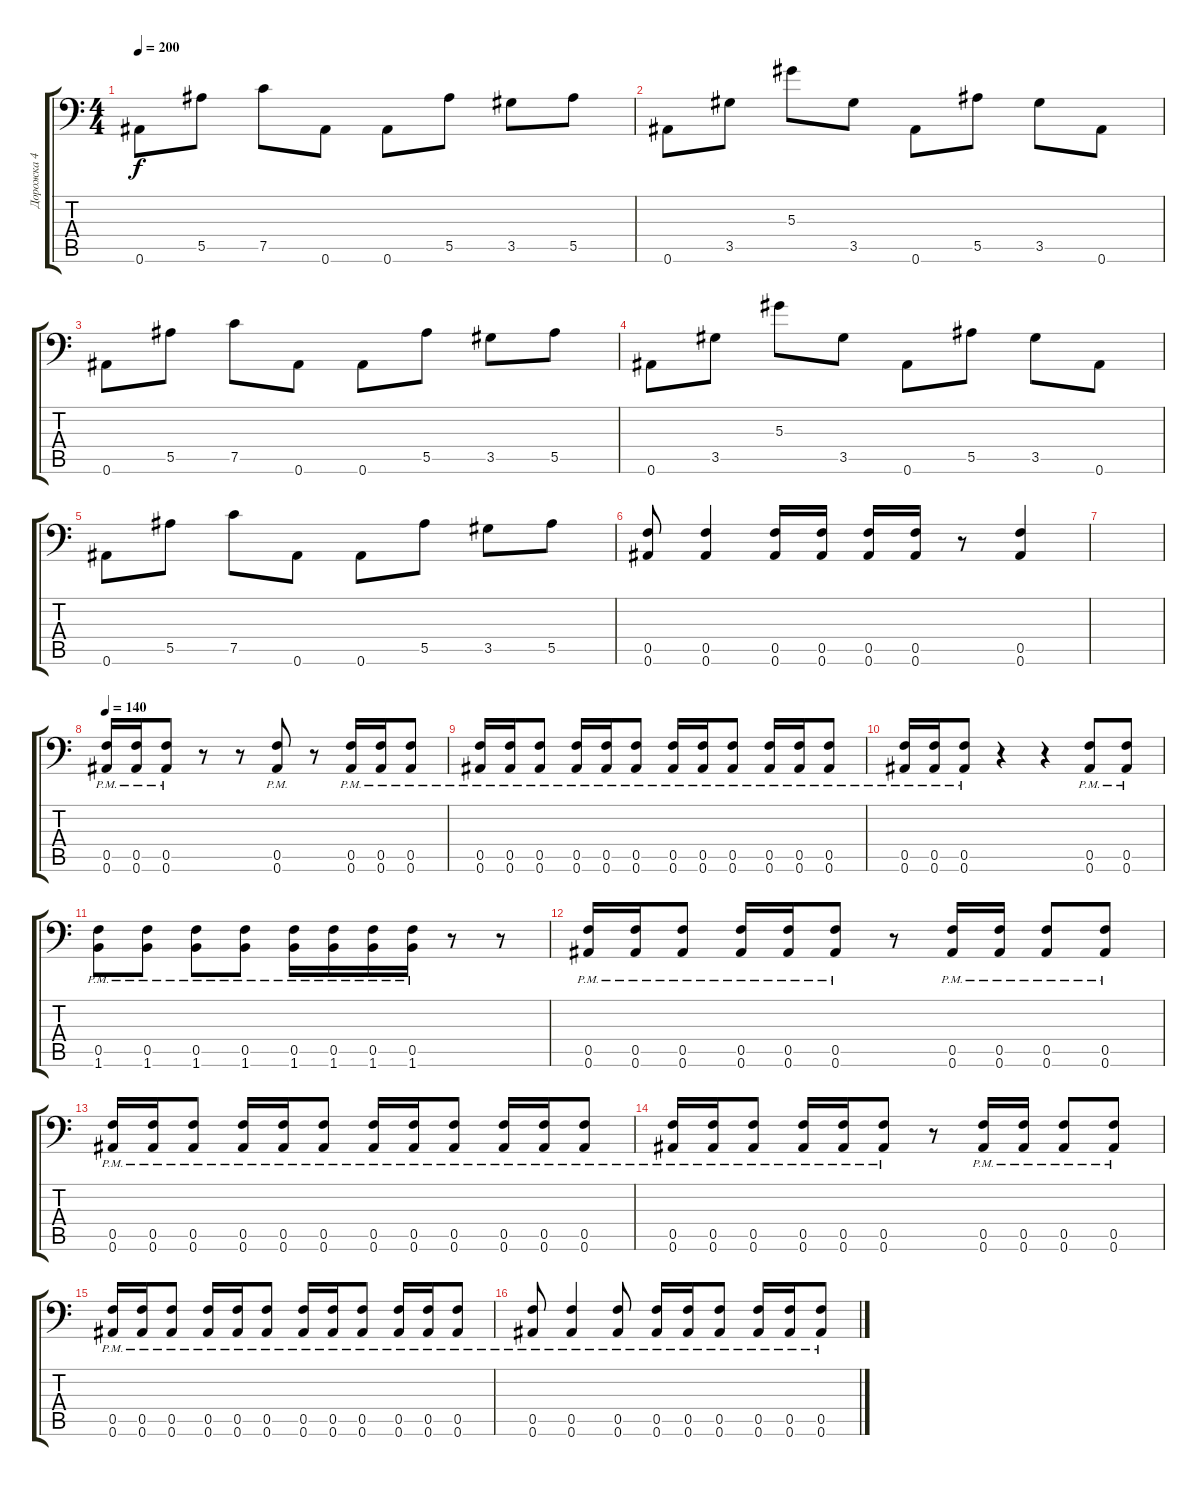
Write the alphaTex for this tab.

\track ("Дорожка 4" "Дорожка 4") {instrument distortionguitar}
\staff {score tabs}
\tuning (C4 G3 Eb3 Bb2 F2 Bb1) {hide}
\ts (4 4)
\tempo 200
\clef f4
\ks c
0.6.8{dy f} 5.5.8 7.5.8 0.6.8 0.6.8 5.5.8 3.5.8 5.5.8 |
0.6.8 3.5.8 5.3.8 3.5.8 0.6.8 5.5.8 3.5.8 0.6.8 |
0.6.8 5.5.8 7.5.8 0.6.8 0.6.8 5.5.8 3.5.8 5.5.8 |
0.6.8 3.5.8 5.3.8 3.5.8 0.6.8 5.5.8 3.5.8 0.6.8 |
0.6.8 5.5.8 7.5.8 0.6.8 0.6.8 5.5.8 3.5.8 5.5.8 |
(0.5 0.6).8 (0.5 0.6).4 (0.5 0.6).16 (0.5 0.6).16 (0.5 0.6).16 (0.5 0.6).16 r.8 (0.5 0.6).4 |
|
\tempo 140
(0.5{pm} 0.6{pm}).16 (0.5{pm} 0.6{pm}).16 (0.5{pm} 0.6{pm}).8 r.8 r.8 (0.5{pm} 0.6{pm}).8 r.8 (0.5{pm} 0.6{pm}).16 (0.5{pm} 0.6{pm}).16 (0.5{pm} 0.6{pm}).8 |
(0.5{pm} 0.6{pm}).16 (0.5{pm} 0.6{pm}).16 (0.5{pm} 0.6{pm}).8 (0.5{pm} 0.6{pm}).16 (0.5{pm} 0.6{pm}).16 (0.5{pm} 0.6{pm}).8 (0.5{pm} 0.6{pm}).16 (0.5{pm} 0.6{pm}).16 (0.5{pm} 0.6{pm}).8 (0.5{pm} 0.6{pm}).16 (0.5{pm} 0.6{pm}).16 (0.5{pm} 0.6{pm}).8 |
(0.5{pm} 0.6{pm}).16 (0.5{pm} 0.6{pm}).16 (0.5{pm} 0.6{pm}).8 r.4 r.4 (0.5{pm} 0.6{pm}).8 (0.5{pm} 0.6{pm}).8 |
(0.5{pm} 1.6{pm}).8 (0.5{pm} 1.6{pm}).8 (0.5{pm} 1.6{pm}).8 (0.5{pm} 1.6{pm}).8 (0.5{pm} 1.6{pm}).16 (0.5{pm} 1.6{pm}).16 (0.5{pm} 1.6{pm}).16 (0.5{pm} 1.6{pm}).16 r.8 r.8 |
(0.5{pm} 0.6{pm}).16 (0.5{pm} 0.6{pm}).16 (0.5{pm} 0.6{pm}).8 (0.5{pm} 0.6{pm}).16 (0.5{pm} 0.6{pm}).16 (0.5{pm} 0.6{pm}).8 r.8 (0.5{pm} 0.6{pm}).16 (0.5{pm} 0.6{pm}).16 (0.5{pm} 0.6{pm}).8 (0.5{pm} 0.6{pm}).8 |
(0.5{pm} 0.6{pm}).16 (0.5{pm} 0.6{pm}).16 (0.5{pm} 0.6{pm}).8 (0.5{pm} 0.6{pm}).16 (0.5{pm} 0.6{pm}).16 (0.5{pm} 0.6{pm}).8 (0.5{pm} 0.6{pm}).16 (0.5{pm} 0.6{pm}).16 (0.5{pm} 0.6{pm}).8 (0.5{pm} 0.6{pm}).16 (0.5{pm} 0.6{pm}).16 (0.5{pm} 0.6{pm}).8 |
(0.5{pm} 0.6{pm}).16 (0.5{pm} 0.6{pm}).16 (0.5{pm} 0.6{pm}).8 (0.5{pm} 0.6{pm}).16 (0.5{pm} 0.6{pm}).16 (0.5{pm} 0.6{pm}).8 r.8 (0.5{pm} 0.6{pm}).16 (0.5{pm} 0.6{pm}).16 (0.5{pm} 0.6{pm}).8 (0.5{pm} 0.6{pm}).8 |
(0.5{pm} 0.6{pm}).16 (0.5{pm} 0.6{pm}).16 (0.5{pm} 0.6{pm}).8 (0.5{pm} 0.6{pm}).16 (0.5{pm} 0.6{pm}).16 (0.5{pm} 0.6{pm}).8 (0.5{pm} 0.6{pm}).16 (0.5{pm} 0.6{pm}).16 (0.5{pm} 0.6{pm}).8 (0.5{pm} 0.6{pm}).16 (0.5{pm} 0.6{pm}).16 (0.5{pm} 0.6{pm}).8 |
(0.5{pm} 0.6{pm}).8 (0.5{pm} 0.6{pm}).4 (0.5{pm} 0.6{pm}).8 (0.5{pm} 0.6{pm}).16 (0.5{pm} 0.6{pm}).16 (0.5{pm} 0.6{pm}).8 (0.5{pm} 0.6{pm}).16 (0.5{pm} 0.6{pm}).16 (0.5{pm} 0.6{pm}).8
